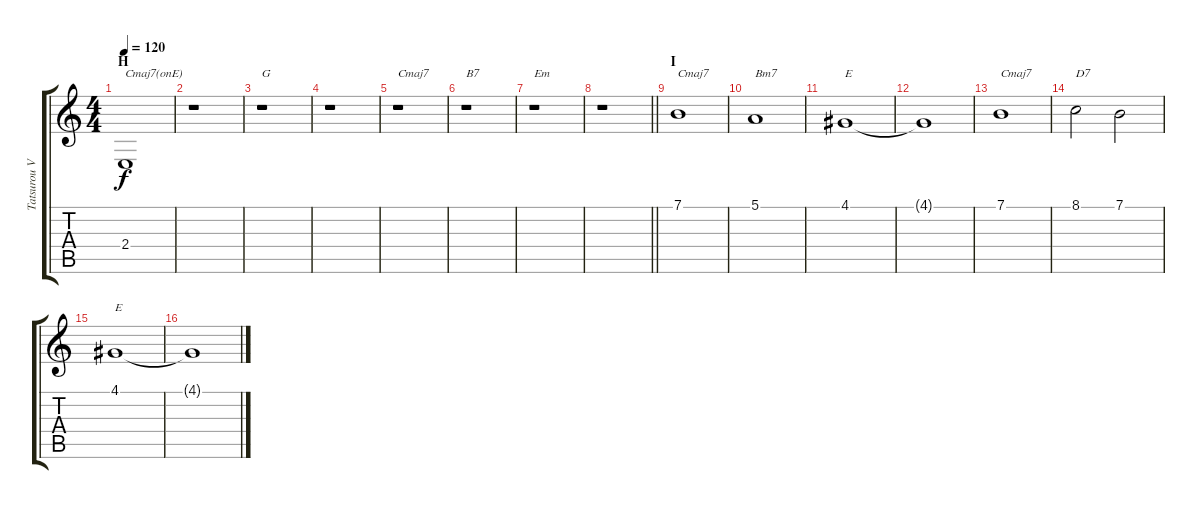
\track ("Tatsurou Vocals" "Tatsurou V") {instrument tenorsax}
\staff {score tabs}
\tuning (E4 B3 G3 D3 A2 E2) {hide}
\ts (4 4)
\section ("" "H")
\tempo 120
\clef g2
\ks c
2.4.1{txt "Cmaj7(onE)" dy f} |
r.1 |
r.1{txt "G"} |
r.1 |
r.1{txt "Cmaj7"} |
r.1{txt "B7"} |
r.1{txt "Em"} |
\barLineRight lightlight
r.1 |
\section ("" "I")
7.1.1{txt "Cmaj7"} |
5.1.1{txt "Bm7"} |
4.1.1{txt "E"} |
4.1{t}.1 |
7.1.1{txt "Cmaj7"} |
8.1.2{txt "D7"} 7.1.2 |
4.1.1{txt "E"} |
4.1{t}.1
